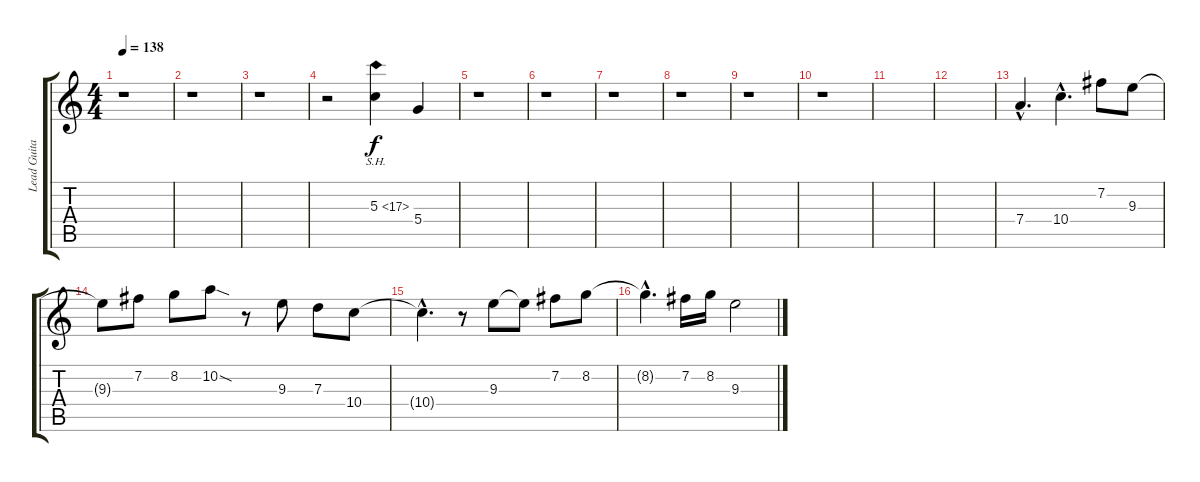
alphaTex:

\track ("Lead Guitar 1" "Lead Guita") {instrument distortionguitar}
\staff {score tabs}
\tuning (E4 B3 G3 D3 A2 E2) {hide}
\ts (4 4)
\section ("" "")
\tempo 138
\clef g2
\ks c
r.1{dy f instrument distortionguitar} |
r.1 |
r.1 |
r.2 5.3{sh 12}.4 5.4.4 |
r.1 |
r.1 |
r.1 |
r.1 |
r.1 |
r.1 |
|
|
\section ("" "")
7.4{hac}.4{d} 10.4{hac}.4{d} 7.2.8 9.3.8 |
9.3{t}.8 7.2.8 8.2.8 10.2{sod}.8 r.8 9.3.8 7.3.8 10.4.8 |
10.4{hac t}.4{d} r.8 9.3.8 9.3{t}.8 7.2.8 8.2.8 |
8.2{hac t}.4{d} 7.2.16 8.2.16 9.3.2
